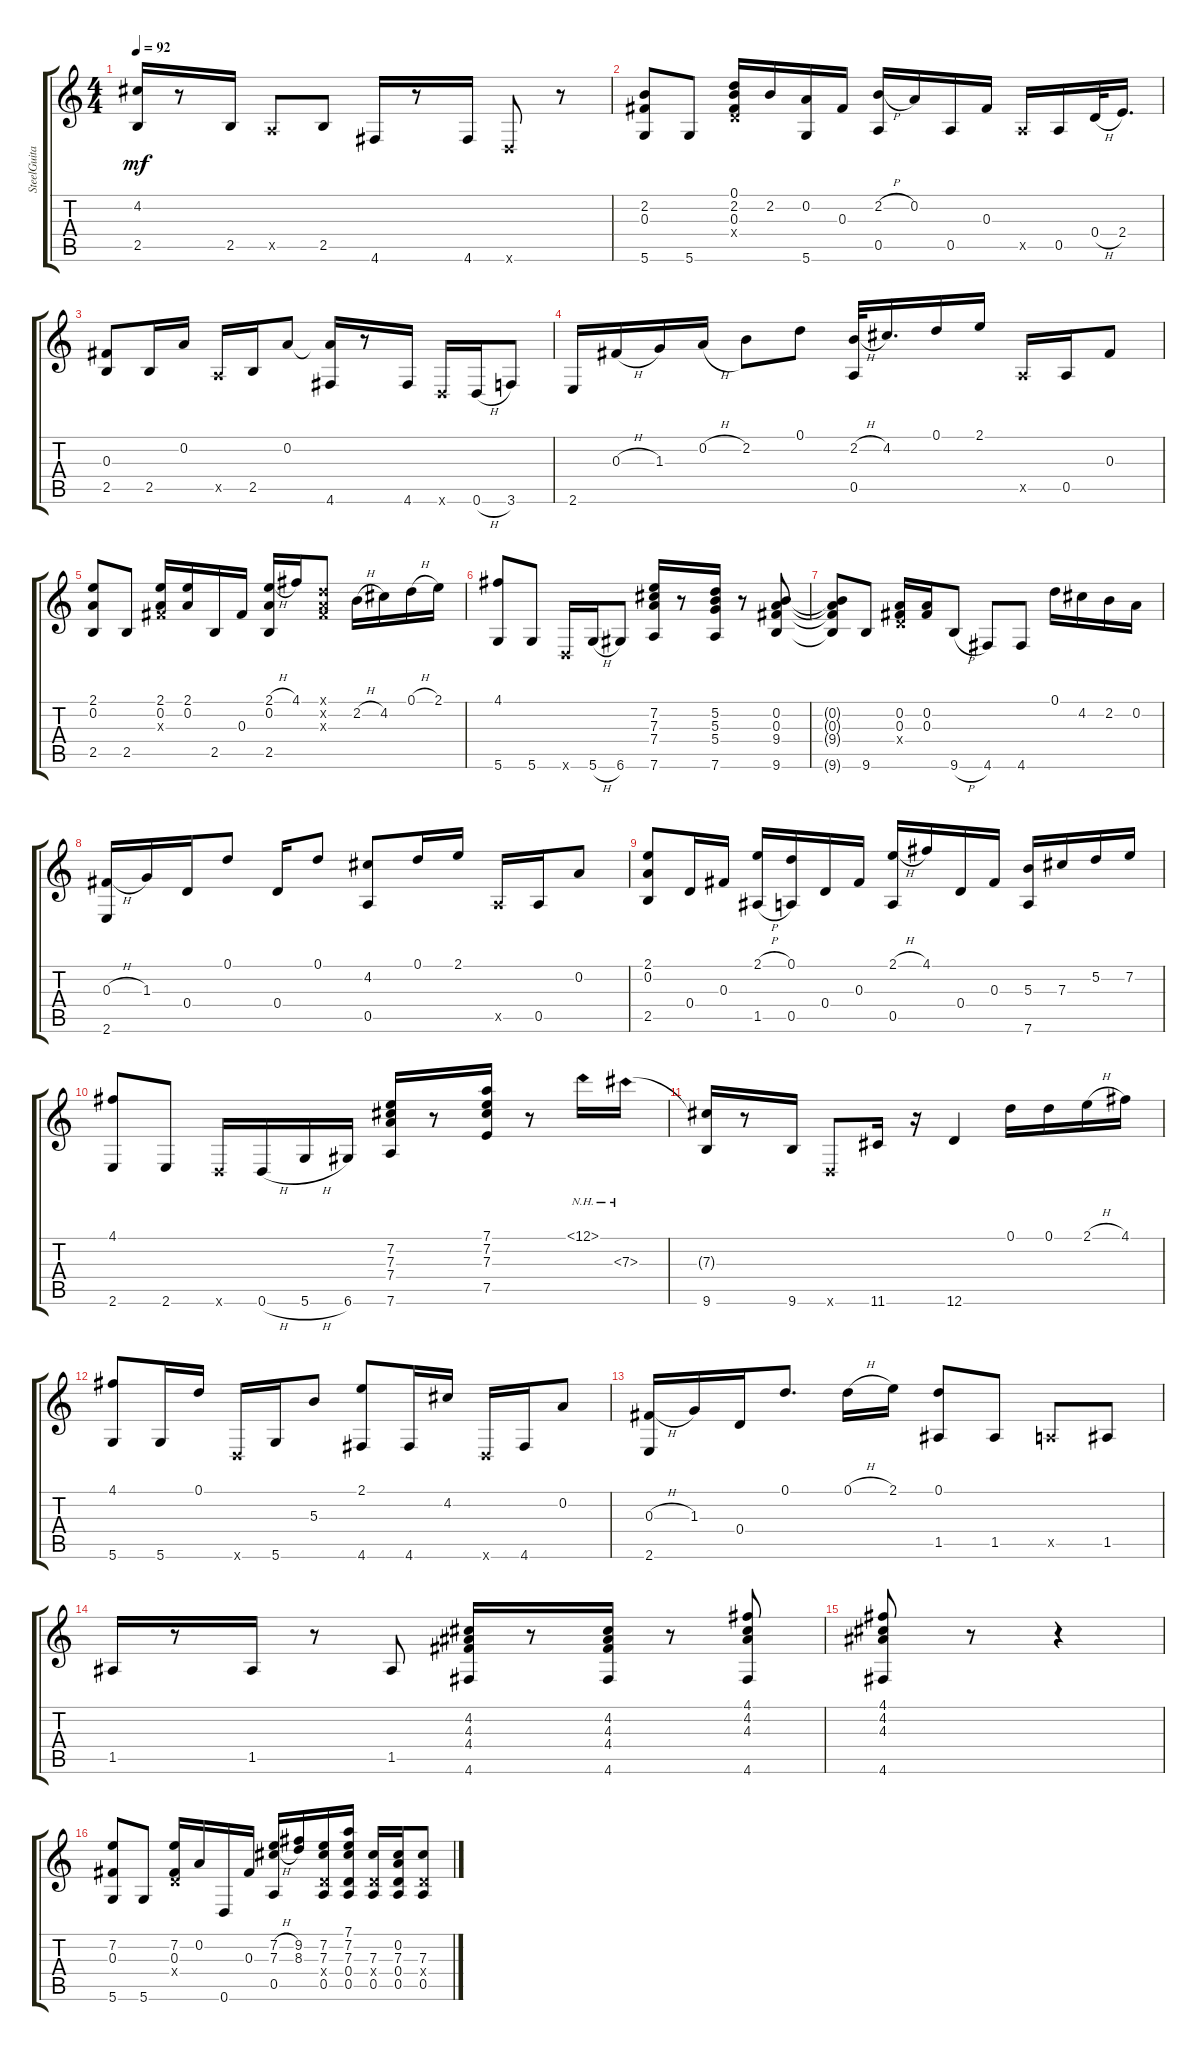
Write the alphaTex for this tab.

\track ("SteelGuitar" "SteelGuita") {instrument acousticguitarsteel}
\staff {score tabs}
\tuning (D4 A3 Gb3 D3 A2 D2) {hide}
\ts (4 4)
\tempo 92
\clef g2
\ks c
(4.2{t} 2.5).16{dy mf} r.8 2.5.16 0.5{x}.8 2.5.8 4.6.16 r.8 4.6.16 0.6{x}.8 r.8 |
(2.2 0.3 5.6).8 5.6.8 (0.1 2.2 0.3 0.4{x}).16 2.2.16 (0.2 5.6).16 0.3.16 (2.2{h} 0.5).16 0.2.16 0.5.16 0.3.16 0.5{x}.16 0.5.16 0.4{h}.32 2.4.16{d} |
(0.3 2.5).8 2.5.16 0.2.16 0.5{x}.16 2.5.16 0.2.8 (0.2{t} 4.6).16 r.8 4.6.16 0.6{x}.16 0.6{h}.16 3.6.8 |
2.6.16 0.3{h}.16 1.3.16 0.2{h}.16 2.2.8 0.1.8 (2.2{h} 0.5).32 4.2.16{d} 0.1.16 2.1.16 0.5{x}.16 0.5.16 0.3.8 |
(2.1 0.2 2.5).8 2.5.8 (2.1 0.2 0.3{x}).16 (2.1 0.2).16 2.5.16 0.3.16 (2.1{h} 0.2 2.5).16 4.1.16 (0.1{x} 0.2{x} 0.3{x}).8 2.2{h}.16 4.2.16 0.1{h}.16 2.1.16 |
(4.1 5.6).8 5.6.8 0.6{x}.16 5.6{h}.16 6.6.8 (7.2 7.3 7.4 7.6).16 r.8 (5.2 5.3 5.4 7.6).16 r.8 (0.2 0.3 9.4 9.6).8 |
(0.2{t} 0.3{t} 9.4{t} 9.6{t}).8 9.6.8 (0.2 0.3 0.4{x}).16 (0.2 0.3).16 9.6{h}.8 4.6.8 4.6.8 0.1.16 4.2.16 2.2.16 0.2.16 |
(0.3{h} 2.6).16 1.3.16 0.4.16 0.1.8 0.4.16 0.1.8 (4.2 0.5).8 0.1.16 2.1.16 0.5{x}.16 0.5.16 0.2.8 |
(2.1 0.2 2.5).8 0.4.16 0.3.16 (2.1{h} 1.5{h}).16 (0.1 0.5).16 0.4.16 0.3.16 (2.1{h} 0.5).16 4.1.16 0.4.16 0.3.16 (5.3 7.6).16 7.3.16 5.2.16 7.2.16 |
(4.1 2.6).8 2.6.8 0.6{x}.16 0.6{h}.16 5.6{h}.16 6.6.16 (7.2 7.3 7.4 7.6).16 r.8 (7.1 7.2 7.3 7.5).16 r.8 12.1{nh}.16 7.3{nh}.16 |
(7.3{t} 9.6).16 r.8 9.6.16 0.6{x}.8 11.6.16 r.16 12.6.4 0.1.16 0.1.16 2.1{h}.16 4.1.16 |
(4.1 5.6).8 5.6.16 0.1.16 0.6{x}.16 5.6.16 5.3.8 (2.1 4.6).8 4.6.16 4.2.16 0.6{x}.16 4.6.16 0.2.8 |
(0.3{h} 2.6).16 1.3.16 0.4.16 0.1.8{d} 0.1{h}.16 2.1.16 (0.1 1.5).8 1.5.8 0.5{x}.8 1.5.8 |
1.5.16 r.8 1.5.16 r.8 1.5.8 (4.2 4.3 4.4 4.6).16 r.8 (4.2 4.3 4.4 4.6).16 r.8 (4.1 4.2 4.3 4.6).8 |
(4.1 4.2 4.3 4.6).8 r.8 r.4 |
(7.2 0.3 5.6).8 5.6.8 (7.2 0.3 0.4{x}).16 0.2.16 0.6.16 0.3.16 (7.2{h} 7.3{h} 0.5).16 (9.2 8.3).16 (7.2 7.3 0.4{x} 0.5).16 (7.1 7.2 7.3 0.4 0.5).16 (7.3 0.4{x} 0.5).16 (0.2 7.3 0.4 0.5).16 (7.3 0.4{x} 0.5).8
